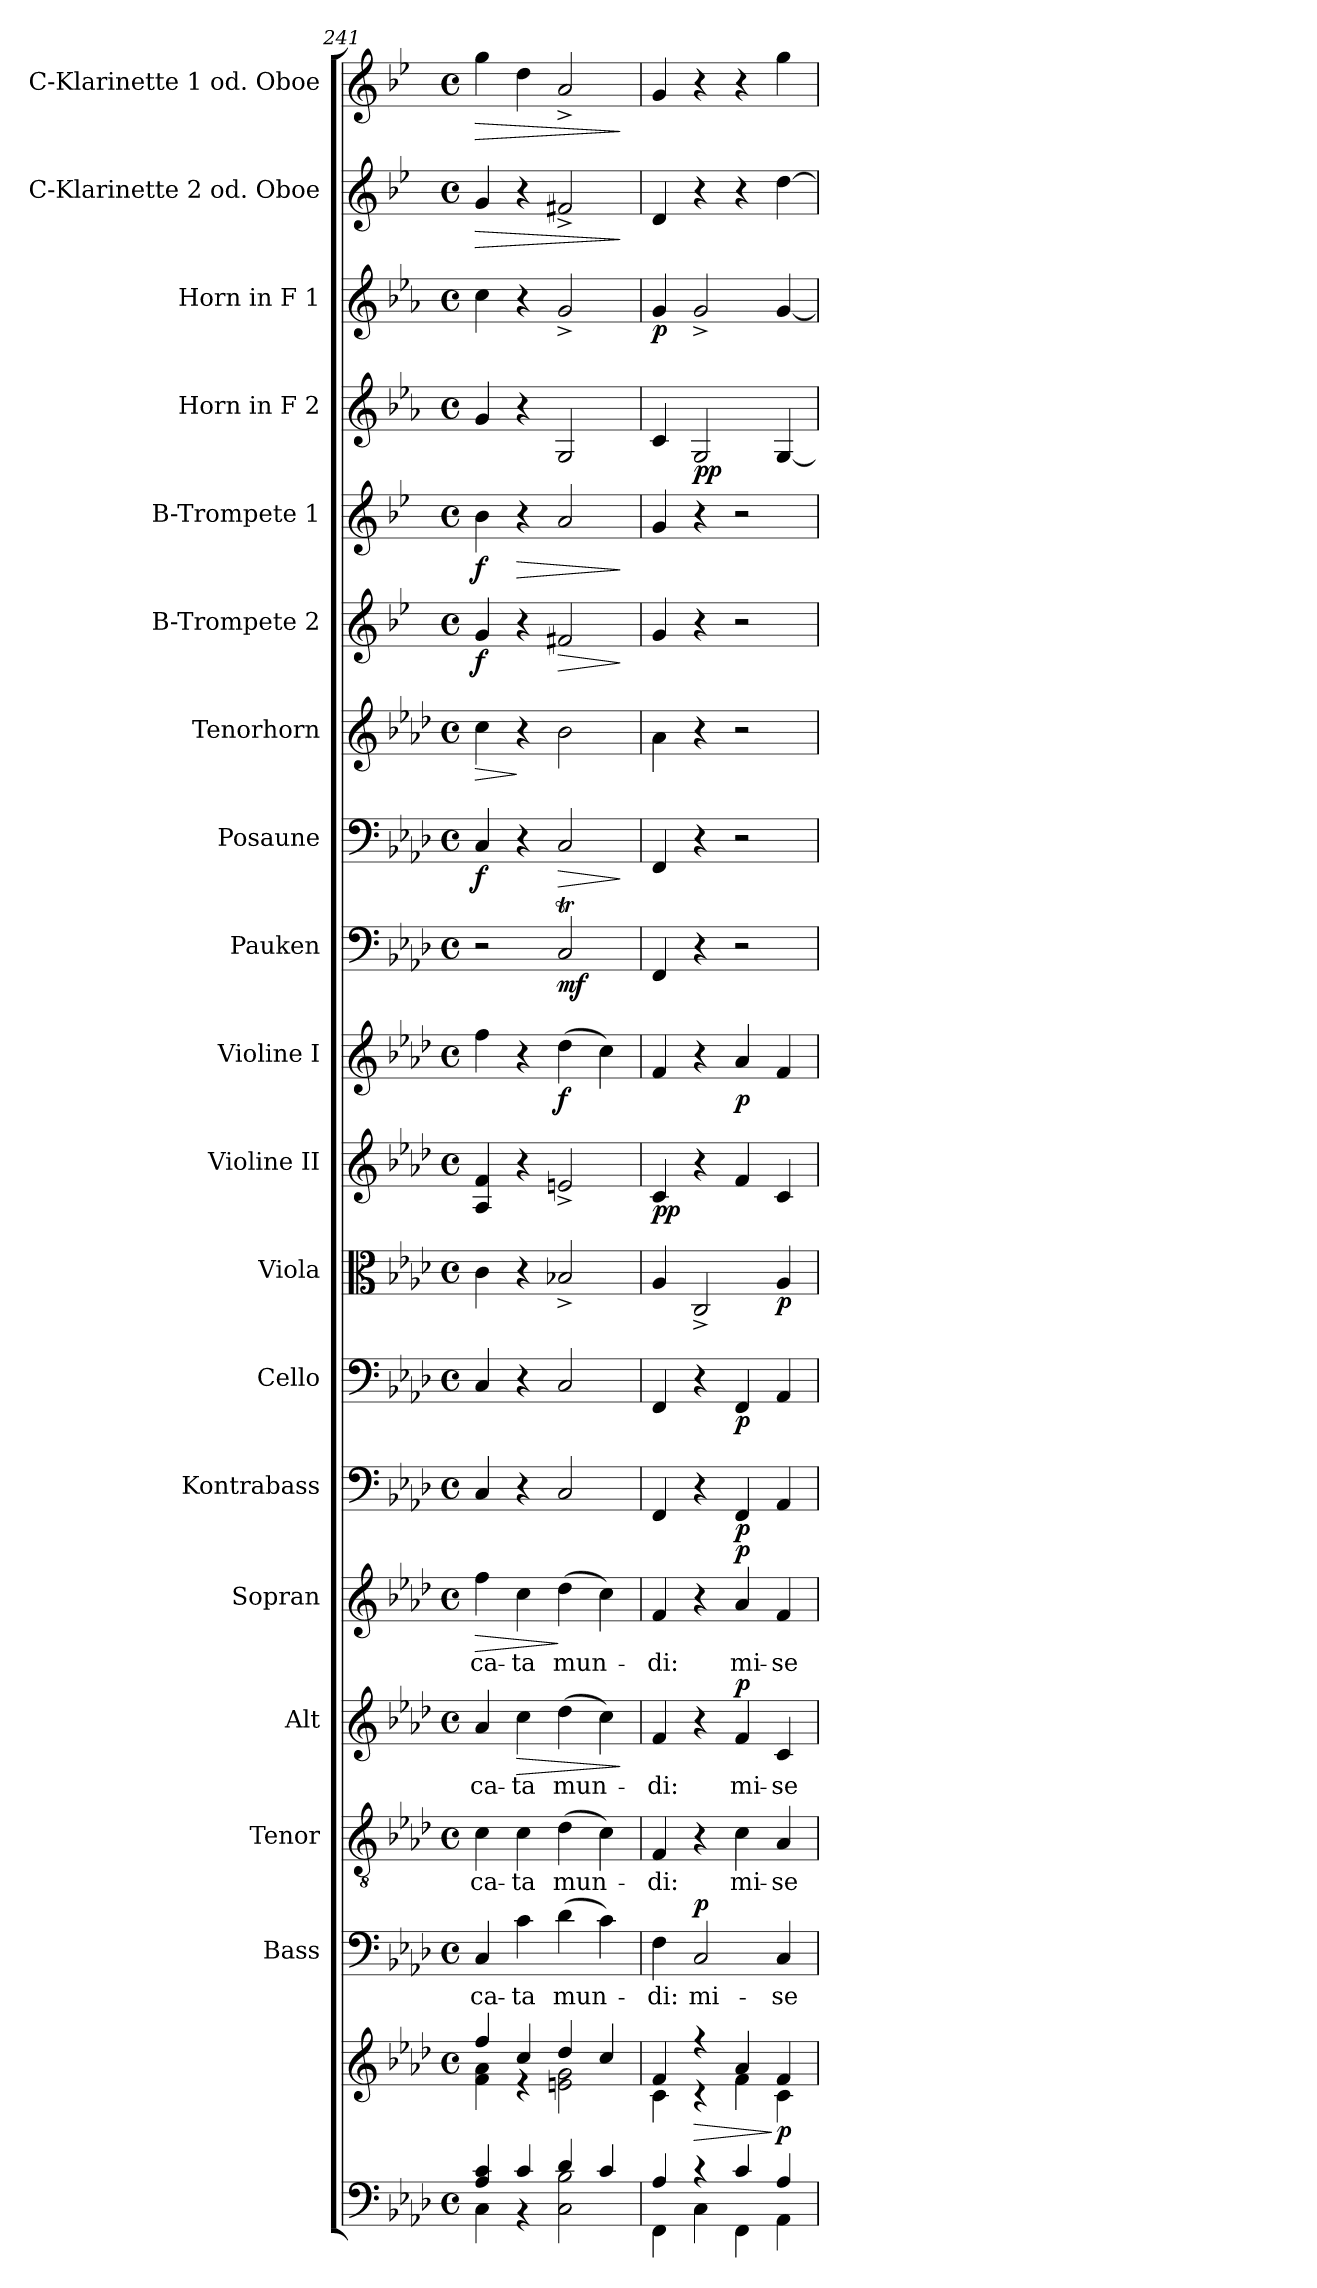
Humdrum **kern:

**kern	**kern	**dynam	**kern	**text	**dynam	**kern	**text	**kern	**text	**dynam	**kern	**text	**dynam	**kern	**dynam	**kern	**dynam	**kern	**dynam	**kern	**dynam	**kern	**dynam	**kern	**dynam	**kern	**dynam	**kern	**dynam	**kern	**dynam	**kern	**dynam	**kern	**dynam	**kern	**dynam	**kern	**dynam	**kern	**dynam
*part19	*part19	*part19	*part18	*part18	*part18	*part17	*part17	*part16	*part16	*part16	*part15	*part15	*part15	*part14	*part14	*part13	*part13	*part12	*part12	*part11	*part11	*part10	*part10	*part9	*part9	*part8	*part8	*part7	*part7	*part6	*part6	*part5	*part5	*part4	*part4	*part3	*part3	*part2	*part2	*part1	*part1
*staff20	*staff19	*staff19/20	*staff18	*staff18	*staff18	*staff17	*staff17	*staff16	*staff16	*staff16	*staff15	*staff15	*staff15	*staff14	*staff14	*staff13	*staff13	*staff12	*staff12	*staff11	*staff11	*staff10	*staff10	*staff9	*staff9	*staff8	*staff8	*staff7	*staff7	*staff6	*staff6	*staff5	*staff5	*staff4	*staff4	*staff3	*staff3	*staff2	*staff2	*staff1	*staff1
*	*	*	*I"Bass	*	*	*I"Tenor	*	*I"Alt	*	*	*I"Sopran	*	*	*I"Kontrabass	*	*I"Cello	*	*I"Viola	*	*I"Violine II	*	*I"Violine I	*	*I"Pauken	*	*I"Posaune	*	*I"Tenorhorn	*	*I"B-Trompete 2	*	*I"B-Trompete 1	*	*I"Horn in F 2	*	*I"Horn in F 1	*	*I"C-Klarinette 2 od. Oboe	*	*I"C-Klarinette 1 od. Oboe	*
*	*	*	*I'B.	*	*	*I'T.	*	*I'A.	*	*	*I'S.	*	*	*I'Kb.	*	*	*	*I'Vla.	*	*I'Vl. II	*	*I'Vl. I	*	*I'Pk.	*	*I'Pos.	*	*I'T. Hrn.	*	*I'B Trp. 2	*	*I'B Trp. 1	*	*	*	*	*	*I'C Kl. 2	*	*I'C Kl. 1	*
*clefF4	*clefG2	*	*clefF4	*	*	*clefGv2	*	*clefG2	*	*	*clefG2	*	*	*clefF4	*	*clefF4	*	*clefC3	*	*clefG2	*	*clefG2	*	*clefF4	*	*clefF4	*	*clefG2	*	*clefG2	*	*clefG2	*	*clefG2	*	*clefG2	*	*clefG2	*	*clefG2	*
*	*	*	*	*	*	*	*	*	*	*	*	*	*	*ITrd7c12	*	*	*	*	*	*	*	*	*	*	*	*	*	*ITrd8c14	*	*ITrd1c2	*	*ITrd1c2	*	*ITrd4c7	*	*ITrd4c7	*	*ITrd1c2	*	*ITrd1c2	*
*k[b-e-a-d-]	*k[b-e-a-d-]	*	*k[b-e-a-d-]	*	*	*k[b-e-a-d-]	*	*k[b-e-a-d-]	*	*	*k[b-e-a-d-]	*	*	*k[b-e-a-d-]	*	*k[b-e-a-d-]	*	*k[b-e-a-d-]	*	*k[b-e-a-d-]	*	*k[b-e-a-d-]	*	*k[b-e-a-d-]	*	*k[b-e-a-d-]	*	*k[b-e-a-d-]	*	*k[b-e-a-d-]	*	*k[b-e-a-d-]	*	*k[b-e-a-d-]	*	*k[b-e-a-d-]	*	*k[b-e-a-d-]	*	*k[b-e-a-d-]	*
*A-:	*A-:	*	*A-:	*	*	*A-:	*	*A-:	*	*	*A-:	*	*	*A-:	*	*A-:	*	*A-:	*	*A-:	*	*A-:	*	*A-:	*	*A-:	*	*A-:	*	*A-:	*	*A-:	*	*A-:	*	*A-:	*	*A-:	*	*A-:	*
*M4/4	*M4/4	*	*M4/4	*	*	*M4/4	*	*M4/4	*	*	*M4/4	*	*	*M4/4	*	*M4/4	*	*M4/4	*	*M4/4	*	*M4/4	*	*M4/4	*	*M4/4	*	*M4/4	*	*M4/4	*	*M4/4	*	*M4/4	*	*M4/4	*	*M4/4	*	*M4/4	*
*met(c)	*met(c)	*	*met(c)	*	*	*met(c)	*	*met(c)	*	*	*met(c)	*	*	*met(c)	*	*met(c)	*	*met(c)	*	*met(c)	*	*met(c)	*	*met(c)	*	*met(c)	*	*met(c)	*	*met(c)	*	*met(c)	*	*met(c)	*	*met(c)	*	*met(c)	*	*met(c)	*
=241	=241	=241	=241	=241	=241	=241	=241	=241	=241	=241	=241	=241	=241	=241	=241	=241	=241	=241	=241	=241	=241	=241	=241	=241	=241	=241	=241	=241	=241	=241	=241	=241	=241	=241	=241	=241	=241	=241	=241	=241	=241
*^	*^	*	*	*	*	*	*	*	*	*	*	*	*	*	*	*	*	*	*	*	*	*	*	*	*	*	*	*	*	*	*	*	*	*	*	*	*	*	*	*	*
!	!	!	!	!	!	!LO:LY:b	!	!	!LO:LY:b	!	!LO:LY:b	!	!	!LO:LY:b	!LO:HP:b	!	!	!	!	!	!	!	!	!	!	!	!	!	!LO:DY:b	!	!LO:HP:b	!	!LO:DY:b	!	!LO:DY:b	!	!	!	!	!	!LO:HP:b	!	!LO:HP:b
4A-/ 4c/	4C\	4ff/	4f\ 4a-\	.	4C/	-ca-	.	4c\	-ca-	4a-/	-ca-	.	4ff\	-ca-	>	4CC/	.	4C/	.	4c\	.	4A-/ 4f/	.	4ff\	.	2r	.	4C/	f	4c\	>	4f/	f	4a-\	f	4c/	.	4f\	.	4f/	>	4ff\	>
!	!	!	!	!	!	!LO:LY:b	!	!	!LO:LY:b	!	!LO:LY:b	!LO:HP:b	!	!LO:LY:b	!	!	!	!	!	!	!	!	!	!	!	!	!	!	!	!	!	!	!	!	!LO:HP:b	!	!	!	!	!	!	!	!
4c/	4r	4cc/	4re	.	4c\	-ta	.	4c\	-ta	4cc\	-ta	>	4cc\	-ta	.	4r	.	4r	.	4r	.	4r	.	4r	.	.	.	4r	.	4r	]	4r	.	4r	>	4r	.	4r	.	4r	.	4cc\	.
!	!	!	!	!	!	!LO:LY:b	!	!	!LO:LY:b	!	!LO:LY:b	!	!	!LO:LY:b	!	!	!	!	!	!	!	!	!	!	!LO:DY:b	!	!LO:DY:b	!	!LO:HP:b	!	!	!	!LO:HP:b	!	!	!	!	!	!	!	!	!	!
4d-/	2C\ 2B-\	4dd-/	2en\ 2g\	.	(>4d-\	mun-	.	(>4d-\	mun-	(>4dd-\	mun-	.	(>4dd-\	mun-	]	2CC/	.	2C/	.	2B-X^</	.	2en^</	.	(>4dd-\	f	2Ct/	mf	2C/	>	2B-\	.	2en/	>	2g/	.	2C/	.	2c^</	.	2en^</	.	2g^</	.
4c/	.	4cc/	.	.	4c\)	.	.	4c\)	.	4cc\)	.	.	4cc\)	.	.	.	.	.	.	.	.	.	.	4cc\)	.	.	.	.	.	.	.	.	.	.	.	.	.	.	.	.	.	.	.
*v	*v	*	*	*	*	*	*	*	*	*	*	*	*	*	*	*	*	*	*	*	*	*	*	*	*	*	*	*	*	*	*	*	*	*	*	*	*	*	*	*	*	*	*
*	*v	*v	*	*	*	*	*	*	*	*	*	*	*	*	*	*	*	*	*	*	*	*	*	*	*	*	*	*	*	*	*	*	*	*	*	*	*	*	*	*	*	*
.	.	.	.	.	.	.	.	.	.	]	.	.	.	.	.	.	.	.	.	.	.	.	.	.	.	.	]	.	.	.	]	.	]	.	.	.	.	.	]	.	]
=242	=242	=242	=242	=242	=242	=242	=242	=242	=242	=242	=242	=242	=242	=242	=242	=242	=242	=242	=242	=242	=242	=242	=242	=242	=242	=242	=242	=242	=242	=242	=242	=242	=242	=242	=242	=242	=242	=242	=242	=242	=242
*^	*^	*	*	*	*	*	*	*	*	*	*	*	*	*	*	*	*	*	*	*	*	*	*	*	*	*	*	*	*	*	*	*	*	*	*	*	*	*	*	*	*
!	!	!	!	!	!	!LO:LY:b	!	!	!LO:LY:b	!	!LO:LY:b	!	!	!LO:LY:b	!	!	!	!	!	!	!	!	!LO:DY:b	!	!	!	!	!	!	!	!	!	!	!	!	!	!	!	!LO:DY:b	!	!	!	!
4A-/	4FF\	4f/	4c\	.	4F\	-di:	.	4F/	-di:	4f/	-di:	.	4f/	-di:	.	4FFF/	.	4FF/	.	4A-/	.	4c/	pp	4f/	.	4FF/	.	4FF/	.	4A-\	.	4f/	.	4f/	.	4F/	.	4c/	p	4c/	.	4f/	.
!	!	!	!	!LO:HP:b	!	!LO:LY:b	!LO:DY:a	!	!	!	!	!	!	!	!	!	!	!	!	!	!	!	!	!	!	!	!	!	!	!	!	!	!	!	!	!	!LO:DY:b	!	!	!	!	!	!
4rc	4C\	4r	4r	>	2C/	mi-	p	4r	.	4r	.	.	4r	.	.	4r	.	4r	.	2C^</	.	4r	.	4r	.	4r	.	4r	.	4r	.	4r	.	4r	.	2C/	pp	2c^</	.	4r	.	4r	.
!	!	!	!	!	!	!	!	!	!LO:LY:b	!	!LO:LY:b	!LO:DY:a	!	!LO:LY:b	!LO:DY:a	!	!LO:DY:b	!	!LO:DY:b	!	!	!	!	!	!LO:DY:b	!	!	!	!	!	!	!	!	!	!	!	!	!	!	!	!	!	!
4c/	4FF\	4a-/	4f\	.	.	.	.	4c\	mi-	4f/	mi-	p	4a-/	mi-	p	4FFF/	p	4FF/	p	.	.	4f/	.	4a-/	p	2r	.	2r	.	2r	.	2r	.	2r	.	.	.	.	.	4r	.	4r	.
!	!	!	!	!LO:DY:n=1:b	!	!LO:LY:b	!	!	!LO:LY:b	!	!LO:LY:b	!	!	!LO:LY:b	!	!	!	!	!	!	!LO:DY:b	!	!	!	!	!	!	!	!	!	!	!	!	!	!	!	!	!	!	!	!	!	!
4A-/	4AA-\	4f/	4c\	] p	4C/	-se-	.	4A-/	-se-	4c/	-se-	.	4f/	-se-	.	4AAA-/	.	4AA-/	.	4A-/	p	4c/	.	4f/	.	.	.	.	.	.	.	.	.	.	.	[4C/	.	[4c/	.	[4cc\	.	4ff\	.
*v	*v	*	*	*	*	*	*	*	*	*	*	*	*	*	*	*	*	*	*	*	*	*	*	*	*	*	*	*	*	*	*	*	*	*	*	*	*	*	*	*	*	*	*
*	*v	*v	*	*	*	*	*	*	*	*	*	*	*	*	*	*	*	*	*	*	*	*	*	*	*	*	*	*	*	*	*	*	*	*	*	*	*	*	*	*	*	*
=	=	=	=	=	=	=	=	=	=	=	=	=	=	=	=	=	=	=	=	=	=	=	=	=	=	=	=	=	=	=	=	=	=	=	=	=	=	=	=	=	=
*-	*-	*-	*-	*-	*-	*-	*-	*-	*-	*-	*-	*-	*-	*-	*-	*-	*-	*-	*-	*-	*-	*-	*-	*-	*-	*-	*-	*-	*-	*-	*-	*-	*-	*-	*-	*-	*-	*-	*-	*-	*-
